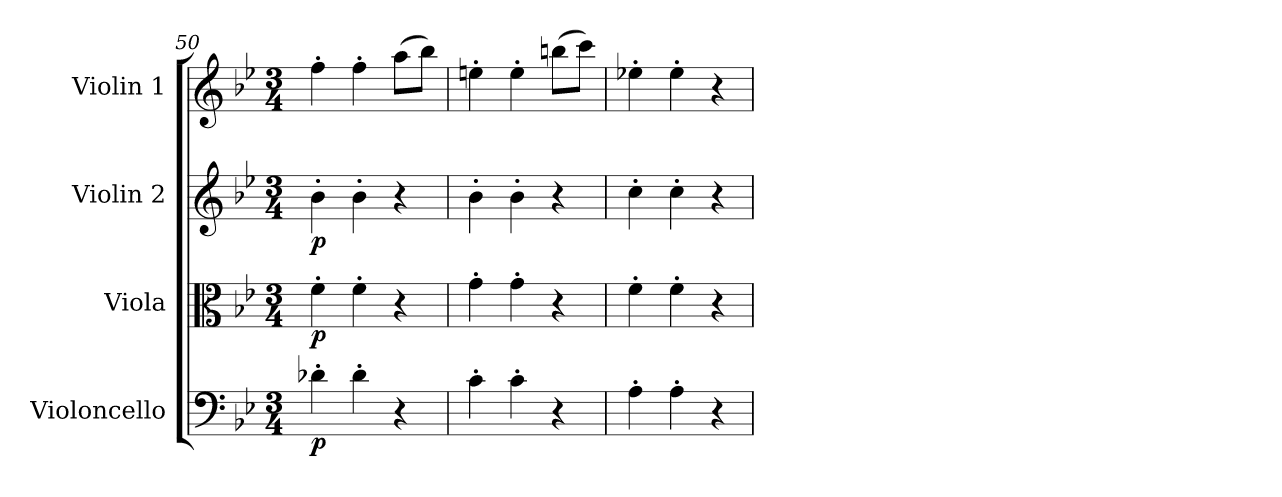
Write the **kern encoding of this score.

**kern	**dynam	**kern	**dynam	**kern	**dynam	**kern
*part4	*part4	*part3	*part3	*part2	*part2	*part1
*staff4	*staff4	*staff3	*staff3	*staff2	*staff2	*staff1
*I"Violoncello	*	*I"Viola	*	*I"Violin 2	*	*I"Violin 1
*I'Vc	*	*I'Vla	*	*I'Vln	*	*I'Vln
*clefF4	*	*clefC3	*	*clefG2	*	*clefG2
*k[b-e-]	*	*k[b-e-]	*	*k[b-e-]	*	*k[b-e-]
*M3/4	*	*M3/4	*	*M3/4	*	*M3/4
=50	=50	=50	=50	=50	=50	=50
!	!LO:DY:b	!	!LO:DY:b	!	!LO:DY:b	!
4d-X'\	p	4f'\	p	4b-'\	p	4ff'\
4d-'\	.	4f'\	.	4b-'\	.	4ff'\
4r	.	4r	.	4r	.	(8aa\L
.	.	.	.	.	.	8bb-\J)
!!LO:LB:g=z
=51	=51	=51	=51	=51	=51	=51
4c'\	.	4g'\	.	4b-'\	.	4een'\
4c'\	.	4g'\	.	4b-'\	.	4ee'\
4r	.	4r	.	4r	.	(8bbn\L
.	.	.	.	.	.	8ccc\J)
=52	=52	=52	=52	=52	=52	=52
4A'\	.	4f'\	.	4cc'\	.	4ee-X'\
4A'\	.	4f'\	.	4cc'\	.	4ee-'\
4r	.	4r	.	4r	.	4r
=	=	=	=	=	=	=
*-	*-	*-	*-	*-	*-	*-
